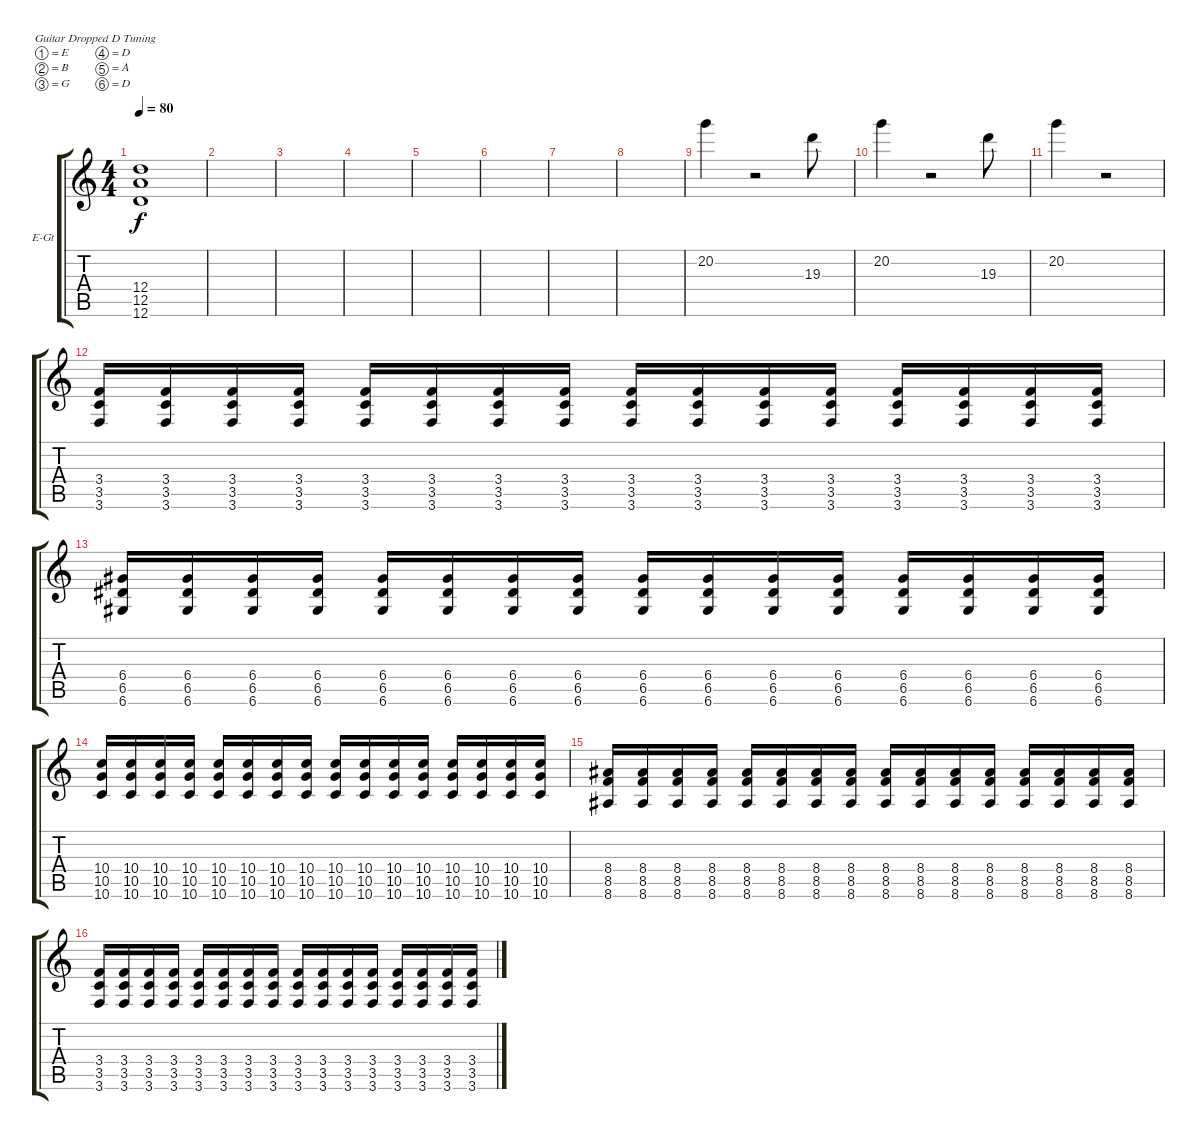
\defaultSystemsLayout 4
\bracketExtendMode groupsimilarinstruments
\firstSystemTrackNameOrientation horizontal
\otherSystemsTrackNameOrientation horizontal
\track ("Electric Guitar" "E-Gt") {instrument distortionguitar}
\staff {score tabs}
\tuning (E4 B3 G3 D3 A2 D2)
\ts (4 4)
\tempo 80
\clef g2
\ks c
(12.6 12.5 12.4).1{dy f} |
|
|
|
|
|
|
|
20.2.4 r.2 19.3.8 |
20.2.4 r.2 19.3.8 |
20.2.4 r.2 |
(3.6 3.5 3.4).16 (3.6 3.5 3.4).16 (3.6 3.5 3.4).16 (3.6 3.5 3.4).16 (3.6 3.5 3.4).16 (3.6 3.5 3.4).16 (3.6 3.5 3.4).16 (3.6 3.5 3.4).16 (3.6 3.5 3.4).16 (3.6 3.5 3.4).16 (3.6 3.5 3.4).16 (3.6 3.5 3.4).16 (3.6 3.5 3.4).16 (3.6 3.5 3.4).16 (3.6 3.5 3.4).16 (3.6 3.5 3.4).16 |
(6.6 6.5 6.4).16 (6.6 6.5 6.4).16 (6.6 6.5 6.4).16 (6.6 6.5 6.4).16 (6.6 6.5 6.4).16 (6.6 6.5 6.4).16 (6.6 6.5 6.4).16 (6.6 6.5 6.4).16 (6.6 6.5 6.4).16 (6.6 6.5 6.4).16 (6.6 6.5 6.4).16 (6.6 6.5 6.4).16 (6.6 6.5 6.4).16 (6.6 6.5 6.4).16 (6.6 6.5 6.4).16 (6.6 6.5 6.4).16 |
(10.6 10.5 10.4).16 (10.6 10.5 10.4).16 (10.6 10.5 10.4).16 (10.6 10.5 10.4).16 (10.6 10.5 10.4).16 (10.6 10.5 10.4).16 (10.6 10.5 10.4).16 (10.6 10.5 10.4).16 (10.6 10.5 10.4).16 (10.6 10.5 10.4).16 (10.6 10.5 10.4).16 (10.6 10.5 10.4).16 (10.6 10.5 10.4).16 (10.6 10.5 10.4).16 (10.6 10.5 10.4).16 (10.6 10.5 10.4).16 |
(8.6 8.5 8.4).16 (8.6 8.5 8.4).16 (8.6 8.5 8.4).16 (8.6 8.5 8.4).16 (8.6 8.5 8.4).16 (8.6 8.5 8.4).16 (8.6 8.5 8.4).16 (8.6 8.5 8.4).16 (8.6 8.5 8.4).16 (8.6 8.5 8.4).16 (8.6 8.5 8.4).16 (8.6 8.5 8.4).16 (8.6 8.5 8.4).16 (8.6 8.5 8.4).16 (8.6 8.5 8.4).16 (8.6 8.5 8.4).16 |
(3.6 3.5 3.4).16 (3.6 3.5 3.4).16 (3.6 3.5 3.4).16 (3.6 3.5 3.4).16 (3.6 3.5 3.4).16 (3.6 3.5 3.4).16 (3.6 3.5 3.4).16 (3.6 3.5 3.4).16 (3.6 3.5 3.4).16 (3.6 3.5 3.4).16 (3.6 3.5 3.4).16 (3.6 3.5 3.4).16 (3.6 3.5 3.4).16 (3.6 3.5 3.4).16 (3.6 3.5 3.4).16 (3.6 3.5 3.4).16
